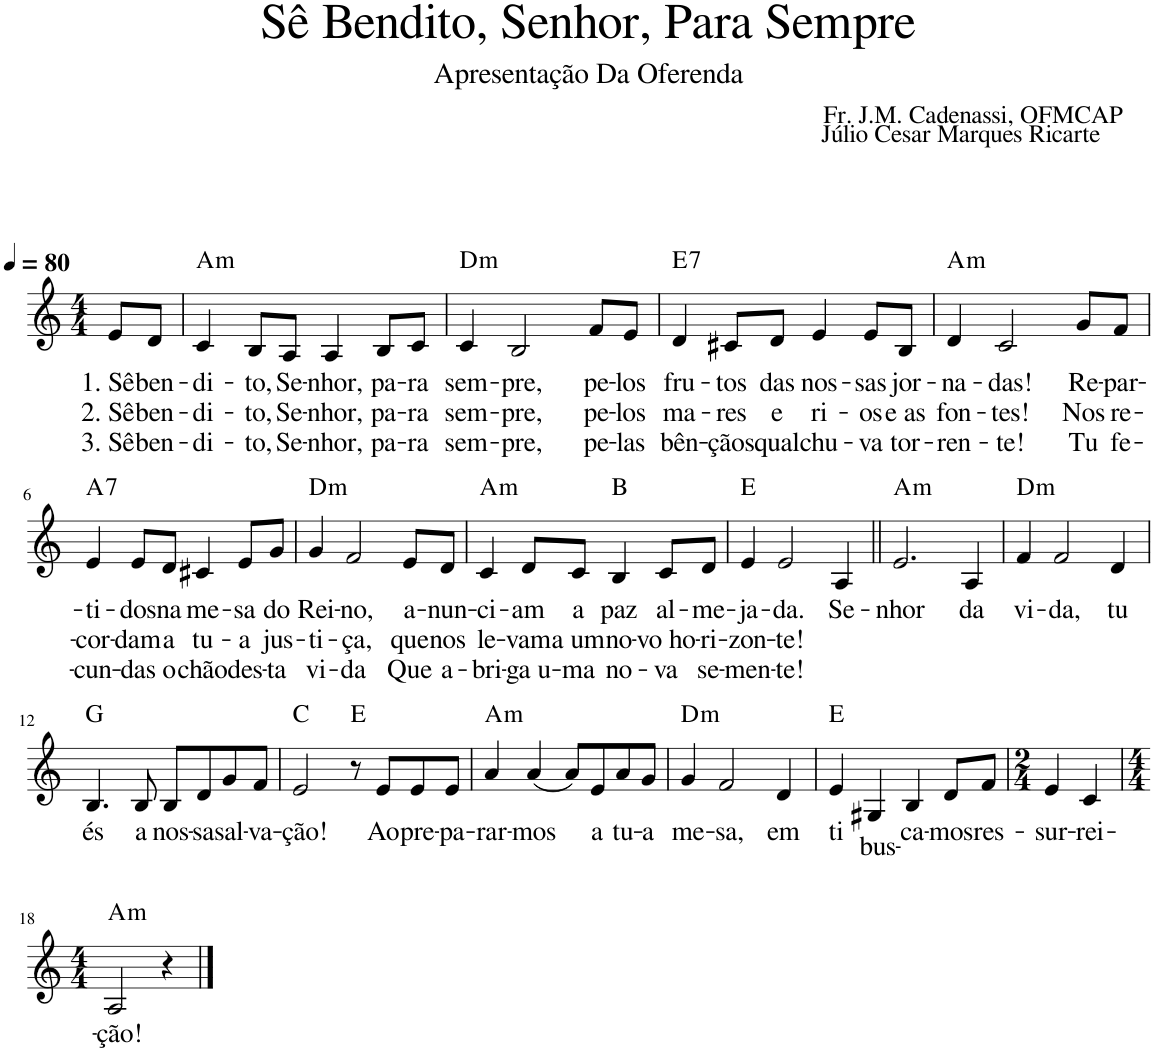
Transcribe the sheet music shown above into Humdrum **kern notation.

**kern	**text	**text	**text	**harte
*part1	*part1	*part1	*part1	*part1
*staff1	*staff1	*staff1	*staff1	*
*I"Voz	*	*	*	*
*I'Vo.	*	*	*	*
*clefG2	*	*	*	*
*k[]	*	*	*	*
*M4/4	*	*	*	*
*MM80	*	*	*	*
=1	=1	=1	=1	=1
!	!LO:LY:b	!LO:LY:b	!LO:LY:b	!
8e/L	1. Sê	2. Sê	3. Sê	.
!	!LO:LY:b	!LO:LY:b	!LO:LY:b	!
8d/J	ben-	ben-	ben-	.
=2	=2	=2	=2	=2
!	!LO:LY:b	!LO:LY:b	!LO:LY:b	!LO:H:kt=m
4c/	-di-	-di-	-di-	A:min
!	!LO:LY:b	!LO:LY:b	!LO:LY:b	!
8B/L	-to,	-to,	-to,	.
!	!LO:LY:b	!LO:LY:b	!LO:LY:b	!
8A/J	Se-	Se-	Se-	.
!	!LO:LY:b	!LO:LY:b	!LO:LY:b	!
4A/	-nhor,	-nhor,	-nhor,	.
!	!LO:LY:b	!LO:LY:b	!LO:LY:b	!
8B/L	pa-	pa-	pa-	.
!	!LO:LY:b	!LO:LY:b	!LO:LY:b	!
8c/J	-ra	-ra	-ra	.
=3	=3	=3	=3	=3
!	!LO:LY:b	!LO:LY:b	!LO:LY:b	!LO:H:kt=m
4c/	sem-	sem-	sem-	D:min
!	!LO:LY:b	!LO:LY:b	!LO:LY:b	!
2B/	-pre,	-pre,	-pre,	.
!	!LO:LY:b	!LO:LY:b	!LO:LY:b	!
8f/L	pe-	pe-	pe-	.
!	!LO:LY:b	!LO:LY:b	!LO:LY:b	!
8e/J	-los	-los	-las	.
=4	=4	=4	=4	=4
!	!LO:LY:b	!LO:LY:b	!LO:LY:b	!LO:H:kt=7
4d/	fru-	ma-	bên-	E:7
!	!LO:LY:b	!LO:LY:b	!LO:LY:b	!
8c#X/L	-tos	-res	-çãos	.
!	!LO:LY:b	!LO:LY:b	!LO:LY:b	!
8d/J	das	e	qual	.
!	!LO:LY:b	!LO:LY:b	!LO:LY:b	!
4e/	nos-	ri-	chu-	.
!	!LO:LY:b	!LO:LY:b	!LO:LY:b	!
8e/L	-sas	-os	-va	.
!	!LO:LY:b	!LO:LY:b	!LO:LY:b	!
8B/J	jor-	e as	tor-	.
=5	=5	=5	=5	=5
!	!LO:LY:b	!LO:LY:b	!LO:LY:b	!LO:H:kt=m
4d/	-na-	fon-	-ren-	A:min
!	!LO:LY:b	!LO:LY:b	!LO:LY:b	!
2c/	-das!	-tes!	-te!	.
!	!LO:LY:b	!LO:LY:b	!LO:LY:b	!
8g/L	Re-	Nos	Tu	.
!	!LO:LY:b	!LO:LY:b	!LO:LY:b	!
8f/J	-par-	re-	fe-	.
!!LO:LB:g=z
=6	=6	=6	=6	=6
!	!LO:LY:b	!LO:LY:b	!LO:LY:b	!LO:H:kt=7
4e/	-ti-	-cor-	-cun-	A:7
!	!LO:LY:b	!LO:LY:b	!LO:LY:b	!
8e/L	-dos	-dam	-das	.
!	!LO:LY:b	!LO:LY:b	!LO:LY:b	!
8d/J	na	a	o	.
!	!LO:LY:b	!LO:LY:b	!LO:LY:b	!
4c#X/	me-	tu-	chão	.
!	!LO:LY:b	!LO:LY:b	!LO:LY:b	!
8e/L	-sa	-a	des-	.
!	!LO:LY:b	!LO:LY:b	!LO:LY:b	!
8g/J	do	jus-	-ta	.
=7	=7	=7	=7	=7
!	!LO:LY:b	!LO:LY:b	!LO:LY:b	!LO:H:kt=m
4g/	Rei-	-ti-	vi-	D:min
!	!LO:LY:b	!LO:LY:b	!LO:LY:b	!
2f/	-no,	-ça,	-da	.
!	!LO:LY:b	!LO:LY:b	!LO:LY:b	!
8e/L	a-	que	Que	.
!	!LO:LY:b	!LO:LY:b	!LO:LY:b	!
8d/J	-nun-	nos	a-	.
=8	=8	=8	=8	=8
!	!LO:LY:b	!LO:LY:b	!LO:LY:b	!LO:H:kt=m
4c/	-ci-	le-	-bri-	A:min
!	!LO:LY:b	!LO:LY:b	!LO:LY:b	!
8d/L	-am	-vam	-ga u-	.
!	!LO:LY:b	!LO:LY:b	!LO:LY:b	!
8c/J	a	a um	-ma	.
!	!LO:LY:b	!LO:LY:b	!LO:LY:b	!
4B/	paz	no-	no-	B:maj
!	!LO:LY:b	!LO:LY:b	!LO:LY:b	!
8c/L	al-	-vo ho-	-va	.
!	!LO:LY:b	!LO:LY:b	!LO:LY:b	!
8d/J	-me-	-ri-	se-	.
=9	=9	=9	=9	=9
!	!LO:LY:b	!LO:LY:b	!LO:LY:b	!
4e/	-ja-	-zon-	-men-	E:maj
!	!LO:LY:b	!LO:LY:b	!LO:LY:b	!
2e/	-da.	-te!	-te!	.
!	!LO:LY:b	!	!	!
4A/	Se-	.	.	.
=10||	=10||	=10||	=10||	=10||
!	!LO:LY:b	!	!	!LO:H:kt=m
2.e/	-nhor	.	.	A:min
!	!LO:LY:b	!	!	!
4A/	da	.	.	.
=11	=11	=11	=11	=11
!	!LO:LY:b	!	!	!LO:H:kt=m
4f/	vi-	.	.	D:min
!	!LO:LY:b	!	!	!
2f/	-da,	.	.	.
!	!LO:LY:b	!	!	!
4d/	tu	.	.	.
!!LO:LB:g=z
=12	=12	=12	=12	=12
!	!LO:LY:b	!	!	!
4.B/	és	.	.	G:maj
!	!LO:LY:b	!	!	!
8B/	a	.	.	.
!	!LO:LY:b	!	!	!
8B/L	nos-	.	.	.
!	!LO:LY:b	!	!	!
8d/	-sa	.	.	.
!	!LO:LY:b	!	!	!
8g/	sal-	.	.	.
!	!LO:LY:b	!	!	!
8f/J	-va-	.	.	.
=13	=13	=13	=13	=13
!	!LO:LY:b	!	!	!
2e/	-ção!	.	.	C:maj
8r	.	.	.	E:maj
!	!LO:LY:b	!	!	!
8e/L	Ao	.	.	.
!	!LO:LY:b	!	!	!
8e/	pre-	.	.	.
!	!LO:LY:b	!	!	!
8e/J	-pa-	.	.	.
=14	=14	=14	=14	=14
!	!LO:LY:b	!	!	!LO:H:kt=m
4a/	-rar-	.	.	A:min
!	!LO:LY:b	!	!	!
(4a/	-mos	.	.	.
8a/L)	.	.	.	.
!	!LO:LY:b	!	!	!
8e/	a	.	.	.
!	!LO:LY:b	!	!	!
8a/	tu-	.	.	.
!	!LO:LY:b	!	!	!
8g/J	-a	.	.	.
=15	=15	=15	=15	=15
!	!LO:LY:b	!	!	!LO:H:kt=m
4g/	me-	.	.	D:min
!	!LO:LY:b	!	!	!
2f/	-sa,	.	.	.
!	!LO:LY:b	!	!	!
4d/	em	.	.	.
=16	=16	=16	=16	=16
!	!LO:LY:b	!	!	!
4e/	ti	.	.	E:maj
!	!LO:LY:b	!	!	!
4G#X/	bus-	.	.	.
!	!LO:LY:b	!	!	!
4B/	-ca-	.	.	.
!	!LO:LY:b	!	!	!
8d/L	-mos	.	.	.
!	!LO:LY:b	!	!	!
8f/J	res-	.	.	.
=17	=17	=17	=17	=17
*M2/4	*	*	*	*
!	!LO:LY:b	!	!	!
4e/	-sur-	.	.	.
!	!LO:LY:b	!	!	!
4c/	-rei-	.	.	.
!!LO:LB:g=z
=18	=18	=18	=18	=18
*M4/4	*	*	*	*
!	!LO:LY:b	!	!	!LO:H:kt=m
2A/	-ção!	.	.	A:min
4r	.	.	.	.
==	==	==	==	==
*-	*-	*-	*-	*-
